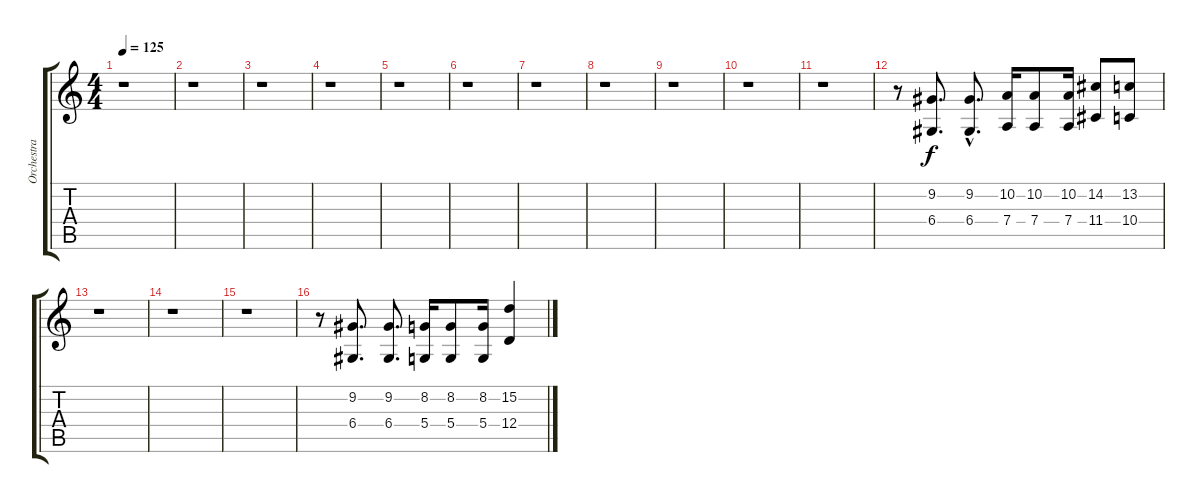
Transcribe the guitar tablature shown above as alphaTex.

\track ("Orchestra Hit" "Orchestra ") {instrument orchestrahit}
\staff {score tabs}
\tuning (E4 B3 G3 D3 A2 E2) {hide}
\ts (4 4)
\tempo 125
\clef g2
\ks c
r.1{dy f} |
r.1 |
r.1 |
r.1 |
r.1 |
r.1 |
r.1 |
r.1 |
r.1 |
r.1 |
r.1 |
r.8 (9.2 6.4).8{d} (9.2{hac} 6.4).8{d} (10.2 7.4).16 (10.2 7.4).8 (10.2 7.4).16 (14.2 11.4).8 (13.2 10.4).8 |
r.1 |
r.1 |
r.1 |
r.8 (9.2 6.4).8{d} (9.2 6.4).8{d} (8.2 5.4).16 (8.2 5.4).8 (8.2 5.4).16 (15.2 12.4).4
